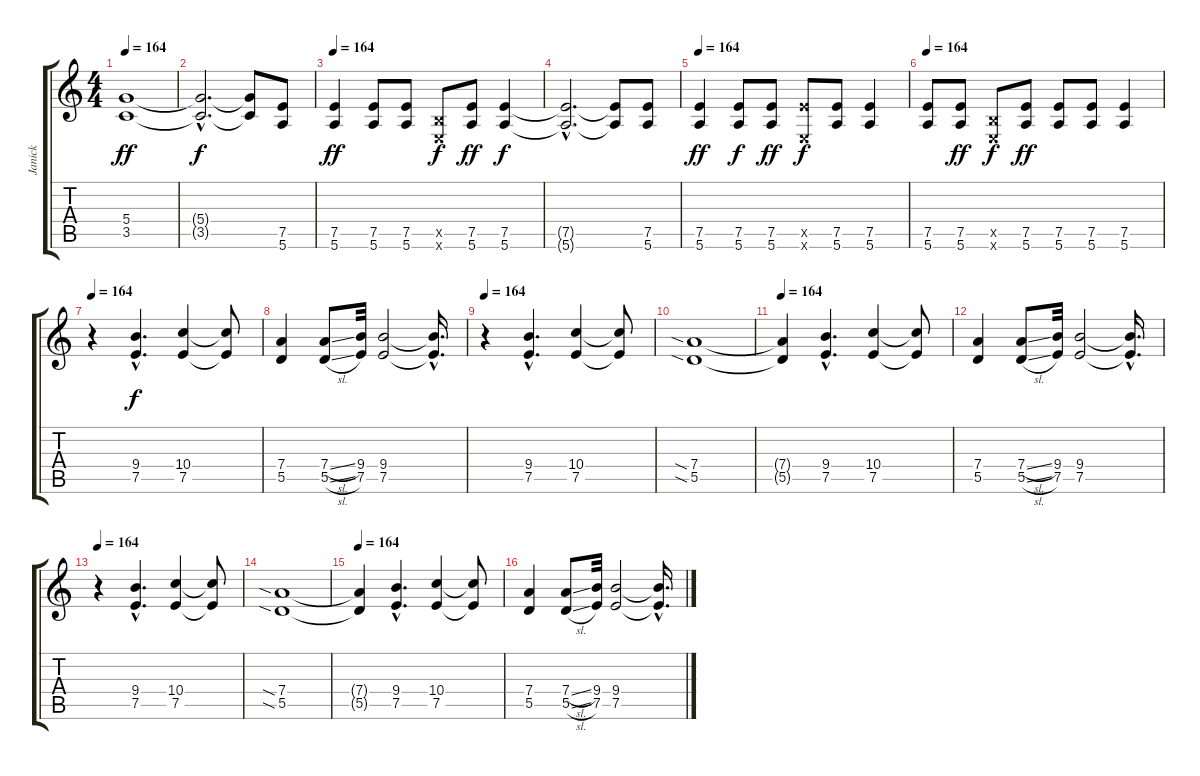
\track ("Janick" "Janick") {instrument overdrivenguitar}
\staff {score tabs}
\tuning (E4 B3 G3 D3 A2 E2) {hide}
\ts (4 4)
\tempo 164
\clef g2
\ks c
(5.4 3.5).1{dy ff} |
(5.4{hac t} 3.5{hac t}).2{d dy f} (5.4{t} 3.5{t}).8 (7.5 5.6).8 |
\tempo 164
(7.5 5.6).4{dy ff} (7.5 5.6).8 (7.5 5.6).8 (2.5{x} 0.6{x}).8{dy f} (7.5 5.6).8{dy ff} (7.5 5.6).4{dy f} |
(7.5{hac t} 5.6{hac t}).2{d} (7.5{t} 5.6{t}).8 (7.5 5.6).8 |
\tempo 164
(7.5 5.6).4{dy ff} (7.5 5.6).8{dy f} (7.5 5.6).8{dy ff} (7.5{x} 0.6{x}).8{dy f} (7.5 5.6).8 (7.5 5.6).4 |
\tempo 164
(7.5 5.6).8 (7.5 5.6).8{dy ff} (2.5{x} 0.6{x}).8{dy f} (7.5 5.6).8{dy ff} (7.5 5.6).8 (7.5 5.6).8 (7.5 5.6).4 |
\tempo 164
r.4 (9.4{hac} 7.5{hac}).4{d dy f} (10.4 7.5).4 (10.4{t} 7.5{t}).8 |
(7.4 5.5).4 (7.4{sl} 5.5{sl}).8 (9.4 7.5).32 (9.4 7.5).2 (9.4{hac t} 7.5{hac t}).16{d} |
\tempo 164
r.4 (9.4{hac} 7.5{hac}).4{d} (10.4 7.5).4 (10.4{t} 7.5{t}).8 |
(7.4{sia} 5.5{sia}).1 |
\tempo 164
(7.4{t} 5.5{t}).4 (9.4{hac} 7.5{hac}).4{d} (10.4 7.5).4 (10.4{t} 7.5{t}).8 |
(7.4 5.5).4 (7.4{sl} 5.5{sl}).8 (9.4 7.5).32 (9.4 7.5).2 (9.4{hac t} 7.5{hac t}).16{d} |
\tempo 164
r.4 (9.4{hac} 7.5{hac}).4{d} (10.4 7.5).4 (10.4{t} 7.5{t}).8 |
(7.4{sia} 5.5{sia}).1 |
\tempo 164
(7.4{t} 5.5{t}).4 (9.4{hac} 7.5{hac}).4{d} (10.4 7.5).4 (10.4{t} 7.5{t}).8 |
(7.4 5.5).4 (7.4{sl} 5.5{sl}).8 (9.4 7.5).32 (9.4 7.5).2 (9.4{hac t} 7.5{hac t}).16{d}
